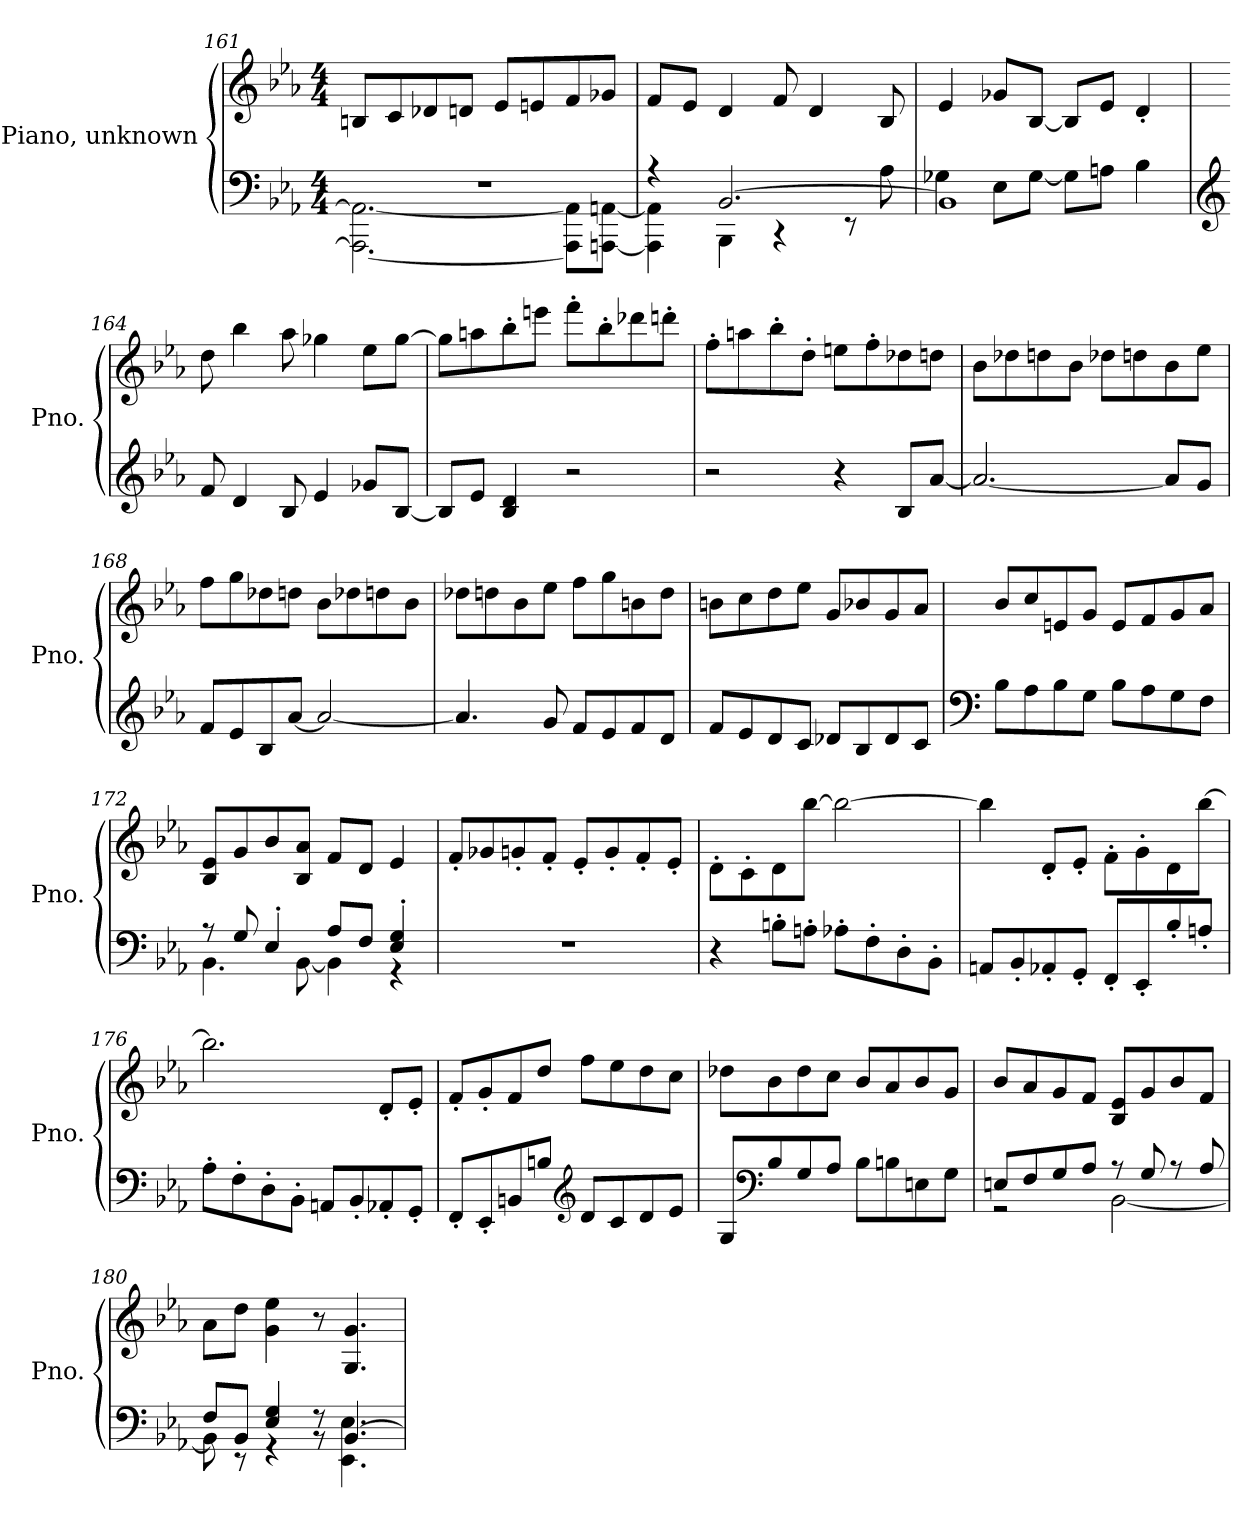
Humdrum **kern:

**kern	**kern
*part1	*part1
*staff2	*staff1
*I"Piano, unknown	*
*I'Pno.	*
!!LO:PB:g=z
*clefF4	*clefG2
*k[b-e-a-]	*k[b-e-a-]
*M4/4	*M4/4
=161	=161
*^	*
1r	2.AAA-\_ 2.AA-\_	8Bn/L
.	.	8c/
.	.	8d-X/
.	.	8dn/J
.	.	8e-/L
.	.	8en/
.	8AAA-\] 8AA-\]L	8f/
.	[8AAAn\ [8AAn\J	8g-X/J
=162	=162	=162
4r	4AAA\] 4AA\]	8f/L
.	.	8e-/J
[2.BB-/	4BBB-\	4d/
.	4r	8f/
.	.	4d/
.	8r	.
.	8A-\	8B-/
=163	=163	=163
1BB-]	4G-X\	4e-/
.	8E-\L	8g-X/L
.	[8G-\J	[8B-/J
.	8G-\L]	8B-/L]
.	8An\J	8e-/J
.	4B-\	4d'/
*v	*v	*
=164	=164
*clefG2	*
8f/	8dd\
4d/	4bb-\
8B-/	8aa-\
4e-/	4gg-X\
8g-X/L	8ee-\L
[8B-/J	[8gg-\J
!!LO:LB:g=z
=165	=165
8B-/L]	8gg-\L]
8e-/J	8aan\
4B-/ 4d/	8bb-'\
.	8eeen\J
2r	8fff'\L
.	8bb-'\
.	8ddd-X\
.	8dddn'\J
=166	=166
2r	8ff'\L
.	8aan\
.	8bb-'\
.	8dd'\J
4r	8een\L
.	8ff'\
8B-/L	8dd-X\
[8a-/J	8ddn\J
=167	=167
2.a-/_	8b-\L
.	8dd-X\
.	8ddn\
.	8b-\J
.	8dd-X\L
.	8ddn\
8a-/L]	8b-\
8g/J	8ee-\J
!!LO:LB:g=z
=168	=168
8f/L	8ff\L
8e-/	8gg\
8B-/	8dd-X\
[8a-/J	8ddn\J
2a-/_	8b-\L
.	8dd-X\
.	8ddn\
.	8b-\J
=169	=169
4.a-/]	8dd-X\L
.	8ddn\
.	8b-\
8g/	8ee-\J
8f/L	8ff\L
8e-/	8gg\
8f/	8bn\
8d/J	8dd\J
=170	=170
8f/L	8bn\L
8e-/	8cc\
8d/	8dd\
8c/J	8ee-\J
8d-X/L	8g/L
8B-/	8b-X/
8d-/	8g/
8c/J	8a-/J
=171	=171
*clefF4	*
8B-\L	8b-/L
8A-\	8cc/
8B-\	8en/
8G\J	8g/J
8B-\L	8e/L
8A-\	8f/
8G\	8g/
8F\J	8a-/J
!!LO:LB:g=z
=172	=172
*^	*
8r	4.BB-\	8B-/ 8e-/L
8G/	.	8g/
4E-'/	.	8b-/
.	[8BB-\	8B-/ 8a-/J
8A-/L	4BB-\]	8f/L
8F/J	.	8d/J
4E-/' 4G/'	4r	4e-/
*v	*v	*
=173	=173
1r	8f'/L
.	8g-X/
.	8gn'/
.	8f'/J
.	8e-'/L
.	8g'/
.	8f'/
.	8e-'/J
=174	=174
4r	8d'\L
.	8c'\
8Bn'\L	8d\
8An'\J	[8bb-\J
8A-X'\L	2bb-\_
8F'\	.
8D'\	.
8BB-'\J	.
=175	=175
8AAn/L	4bb-\]
8BB-'/	.
8AA-X'/	8d'/L
8GG'/J	8e-'/J
8FF'/L	8f'\L
8EE-'/	8g'\
8B-'/	8d\
8An'/J	[8bb-\J
!!LO:LB:g=z
=176	=176
8A-'\L	2.bb-\]
8F'\	.
8D'\	.
8BB-'\J	.
8AAn/L	.
8BB-'/	.
8AA-X'/	8d'/L
8GG'/J	8e-'/J
=177	=177
8FF'/L	8f'/L
8EE-'/	8g'/
8BBn/	8f/
8Bn/J	8dd/J
*clefG2	*
8d/L	8ff\L
8c/	8ee-\
8d/	8dd\
8e-/J	8cc\J
=178	=178
8G/L	8dd-X\L
*clefF4	*
8B-/	8b-\
8G/	8dd-\
8A-/J	8cc\J
8B-\L	8b-/L
8Bn\	8a-/
8En\	8b-/
8G\J	8g/J
=179	=179
*^	*
8En/L	2r	8b-/L
8F/	.	8a-/
8G/	.	8g/
8A-/J	.	8f/J
8r	[2BB-\	8B-/ 8e-/L
8G/	.	8g/
8r	.	8b-/
8A-/	.	8f/J
!!LO:LB:g=z
=180	=180	=180
8F/L	8BB-\]	8a-\L
8BB-/J	8r	8dd\J
4E-/ 4G/	4r	4g\ 4ee-\
8r	8r	8r
[4.BB-/	4.EE-\ 4.E-\	4.G/ 4.g/
*v	*v	*
=	=
*-	*-
